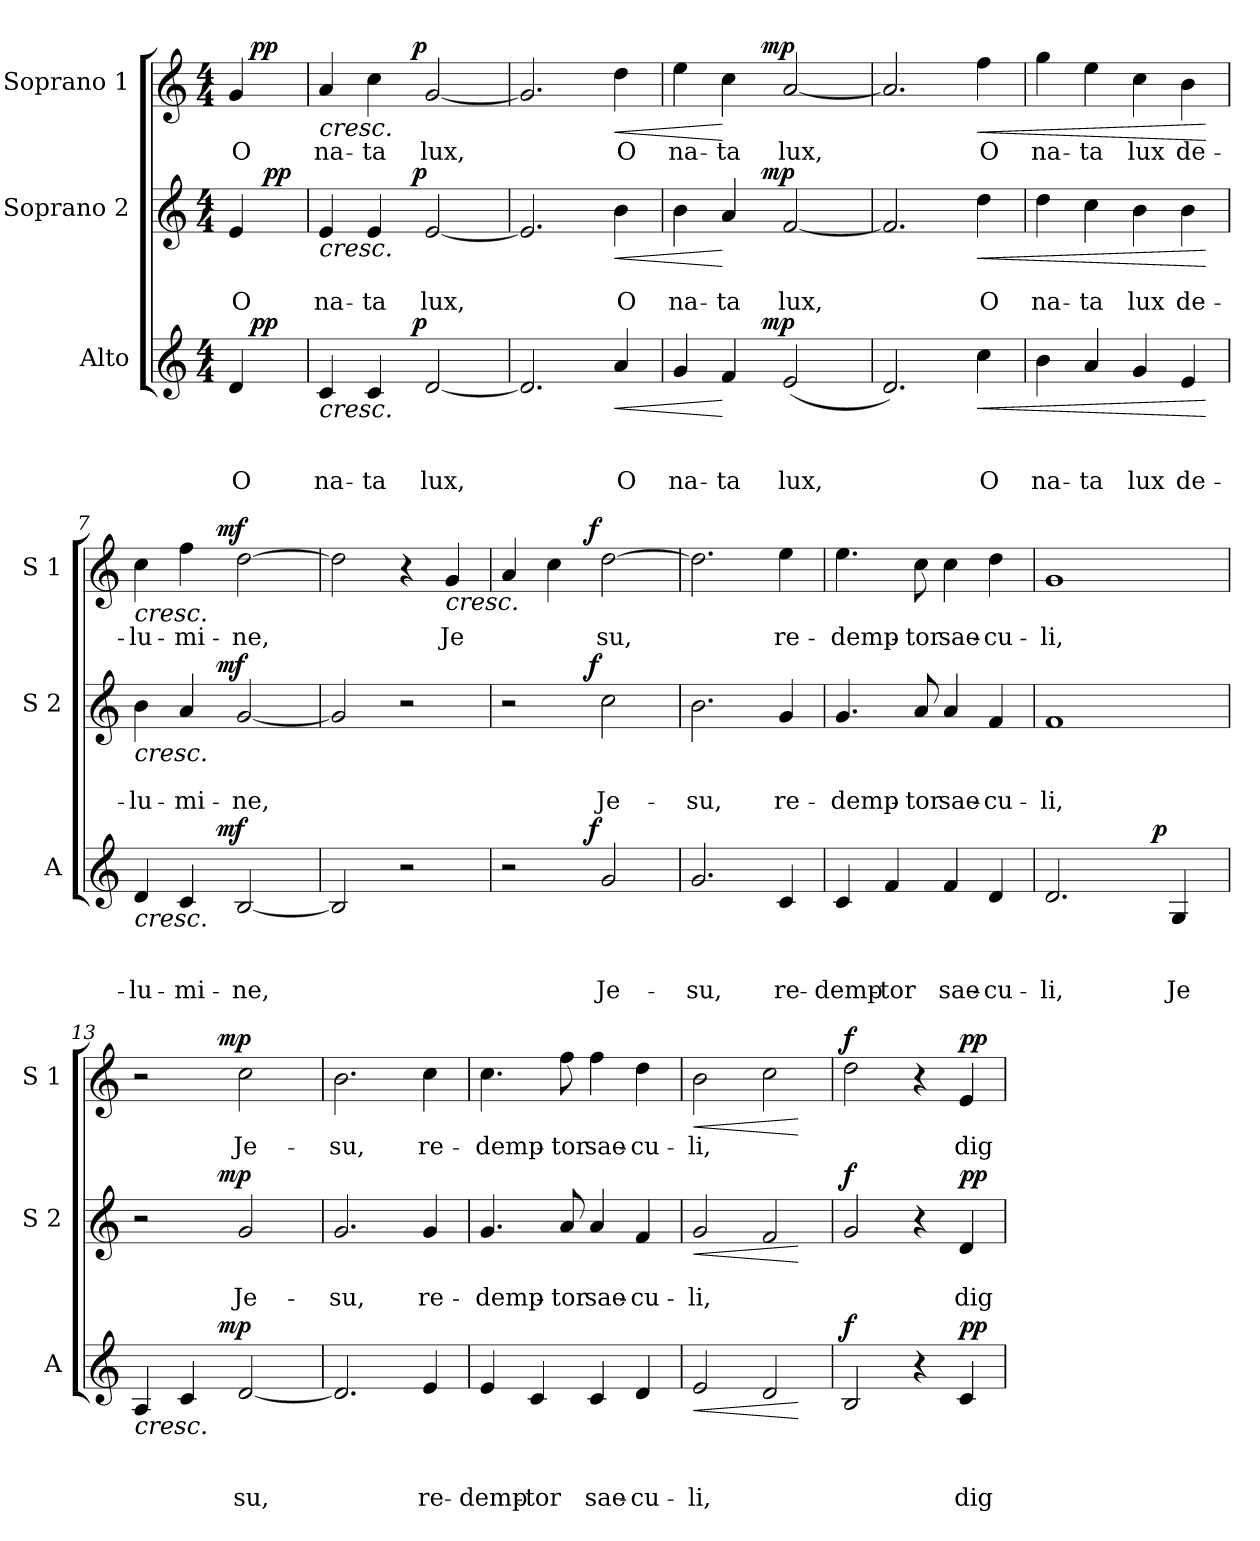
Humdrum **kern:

**kern	**text	**text	**text	**dynam	**kern	**text	**text	**dynam	**kern	**text	**dynam
*part3	*part3	*part3	*part3	*part3	*part2	*part2	*part2	*part2	*part1	*part1	*part1
*staff3	*staff3	*staff3	*staff3	*staff3	*staff2	*staff2	*staff2	*staff2	*staff1	*staff1	*staff1
*I"Alto	*	*	*	*	*I"Soprano 2	*	*	*	*I"Soprano 1	*	*
*I'A	*	*	*	*	*I'S 2	*	*	*	*I'S 1	*	*
*clefG2	*	*	*	*	*clefG2	*	*	*	*clefG2	*	*
*k[]	*	*	*	*	*k[]	*	*	*	*k[]	*	*
*C:	*	*	*	*	*C:	*	*	*	*C:	*	*
*M4/4	*	*	*	*	*M4/4	*	*	*	*M4/4	*	*
=1	=1	=1	=1	=1	=1	=1	=1	=1	=1	=1	=1
!	!	!	!LO:LY:b	!	!	!	!LO:LY:b	!	!	!LO:LY:b	!
*^	*	*	*	*	*^	*	*	*	*^	*	*
4d/	16ryy	.	.	O	.	4e/	16.ryy	.	O	.	4g/	16ryy	O	.
!	!	!	!	!	!LO:DY:a	!	!	!	!	!	!	!	!	!LO:DY:a
.	8.ryy	.	.	.	pp	.	.	.	.	.	.	8.ryy	.	pp
!	!	!	!	!	!	!	!	!	!	!LO:DY:a	!	!	!	!
.	.	.	.	.	.	.	8ryy	.	.	pp	.	.	.	.
.	.	.	.	.	.	.	32ryy	.	.	.	.	.	.	.
=2	=2	=2	=2	=2	=2	=2	=2	=2	=2	=2	=2	=2	=2	=2
!	!	!	!	!LO:LY:b	!LO:HP:b	!	!	!	!LO:LY:b	!LO:HP:b	!	!	!LO:LY:b	!LO:HP:b
4c/	4...ryy	.	.	na-	<	4e/	4...ryy	.	na-	<	4a/	4...ryy	na-	<
!	!	!	!	!LO:LY:b	!	!	!	!	!LO:LY:b	!	!	!	!LO:LY:b	!
4c/	.	.	.	-ta	.	4e/	.	.	-ta	.	4cc\	.	-ta	.
!	!	!	!	!	!LO:DY:a	!	!	!	!	!LO:DY:a	!	!	!	!LO:DY:a
.	2ryy	.	.	.	p	.	2ryy	.	.	p	.	2ryy	.	p
!	!	!	!	!LO:LY:b	!	!	!	!	!LO:LY:b	!	!	!	!LO:LY:b	!
[<2d/	.	.	.	lux,	[	[<2e/	.	.	lux,	[	[<2g/	.	lux,	[
.	32ryy	.	.	.	.	.	32ryy	.	.	.	.	32ryy	.	.
*v	*v	*	*	*	*	*	*	*	*	*	*v	*v	*	*
*	*	*	*	*	*v	*v	*	*	*	*	*	*
=3	=3	=3	=3	=3	=3	=3	=3	=3	=3	=3	=3
2.d/]	.	.	.	.	2.e/]	.	.	.	2.g/]	.	.
!	!	!	!LO:LY:b	!LO:HP:b	!	!	!LO:LY:b	!LO:HP:b	!	!LO:LY:b	!LO:HP:b
4a/	.	.	O	<	4b\	.	O	<	4dd\	O	<
=4	=4	=4	=4	=4	=4	=4	=4	=4	=4	=4	=4
!	!	!	!LO:LY:b	!	!	!	!LO:LY:b	!	!	!LO:LY:b	!
*^	*	*	*	*	*^	*	*	*	*^	*	*
4g/	4..ryy	.	.	na-	.	4b\	4..ryy	.	na-	.	4ee\	4..ryy	na-	.
!	!	!	!	!LO:LY:b	!	!	!	!	!LO:LY:b	!	!	!	!LO:LY:b	!
4f/	.	.	.	-ta	[	4a/	.	.	-ta	[	4cc\	.	-ta	[
!	!	!	!	!	!LO:DY:a	!	!	!	!	!LO:DY:a	!	!	!	!LO:DY:a
.	2ryy	.	.	.	mp	.	2ryy	.	.	mp	.	2ryy	.	mp
!	!	!	!	!LO:LY:b	!	!	!	!	!LO:LY:b	!	!	!	!LO:LY:b	!
(<2e/	.	.	.	lux,	.	[<2f/	.	.	lux,	.	[<2a/	.	lux,	.
.	16ryy	.	.	.	.	.	16ryy	.	.	.	.	16ryy	.	.
*v	*v	*	*	*	*	*	*	*	*	*	*v	*v	*	*
*	*	*	*	*	*v	*v	*	*	*	*	*	*
=5	=5	=5	=5	=5	=5	=5	=5	=5	=5	=5	=5
2.d/)	.	.	.	.	2.f/]	.	.	.	2.a/]	.	.
!	!	!	!LO:LY:b	!LO:HP:b	!	!	!LO:LY:b	!LO:HP:b	!	!LO:LY:b	!LO:HP:b
4cc\	.	.	O	<	4dd\	.	O	<	4ff\	O	<
=6	=6	=6	=6	=6	=6	=6	=6	=6	=6	=6	=6
!	!	!	!LO:LY:b	!	!	!	!LO:LY:b	!	!	!LO:LY:b	!
4b\	.	.	na-	.	4dd\	.	na-	.	4gg\	na-	.
!	!	!	!LO:LY:b	!	!	!	!LO:LY:b	!	!	!LO:LY:b	!
4a/	.	.	-ta	.	4cc\	.	-ta	.	4ee\	-ta	.
!	!	!	!LO:LY:b	!	!	!	!LO:LY:b	!	!	!LO:LY:b	!
4g/	.	.	lux	.	4b\	.	lux	.	4cc\	lux	.
!	!	!	!LO:LY:b	!	!	!	!LO:LY:b	!	!	!LO:LY:b	!
4e/	.	.	de-	.	4b\	.	de-	.	4b\	de-	.
.	.	.	.	[	.	.	.	[	.	.	[
!!LO:LB:g=z
=7	=7	=7	=7	=7	=7	=7	=7	=7	=7	=7	=7
!	!	!	!LO:LY:b	!LO:HP:b	!	!	!LO:LY:b	!LO:HP:b	!	!LO:LY:b	!LO:HP:b
*^	*	*	*	*	*^	*	*	*	*^	*	*
4d/	4..ryy	.	.	-lu-	<	4b\	4..ryy	.	-lu-	<	4cc\	4..ryy	-lu-	<
!	!	!	!	!LO:LY:b	!	!	!	!	!LO:LY:b	!	!	!	!LO:LY:b	!
4c/	.	.	.	-mi-	.	4a/	.	.	-mi-	.	4ff\	.	-mi-	.
!	!	!	!	!	!LO:DY:a	!	!	!	!	!LO:DY:a	!	!	!	!LO:DY:a
.	2ryy	.	.	.	mf	.	2ryy	.	.	mf	.	2ryy	.	mf
!	!	!	!	!LO:LY:b	!	!	!	!	!LO:LY:b	!	!	!	!LO:LY:b	!
[<2B/	.	.	.	-ne,	[	[<2g/	.	.	-ne,	[	[>2dd\	.	-ne,	[
.	16ryy	.	.	.	.	.	16ryy	.	.	.	.	16ryy	.	.
*v	*v	*	*	*	*	*	*	*	*	*	*v	*v	*	*
*	*	*	*	*	*v	*v	*	*	*	*	*	*
=8	=8	=8	=8	=8	=8	=8	=8	=8	=8	=8	=8
2B/]	.	.	.	.	2g/]	.	.	.	2dd\]	.	.
2r	.	.	.	.	2r	.	.	.	4r	.	.
!	!	!	!	!	!	!	!	!	!	!LO:LY:b	!LO:HP:b
.	.	.	.	.	.	.	.	.	4g/	Je	<
=9	=9	=9	=9	=9	=9	=9	=9	=9	=9	=9	=9
*^	*	*	*	*	*^	*	*	*	*^	*	*
2r	4...ryy	.	.	.	.	2r	4...ryy	.	.	.	4a/	4...ryy	.	.
.	.	.	.	.	.	.	.	.	.	.	4cc\	.	.	.
!	!	!	!	!	!LO:DY:a	!	!	!	!	!LO:DY:a	!	!	!	!LO:DY:a
.	2ryy	.	.	.	f	.	2ryy	.	.	f	.	2ryy	.	f
!	!	!	!	!LO:LY:b	!	!	!	!	!LO:LY:b	!	!	!	!LO:LY:b	!
2g/	.	.	.	Je-	.	2cc\	.	.	Je-	.	[>2dd\	.	su,	[
.	32ryy	.	.	.	.	.	32ryy	.	.	.	.	32ryy	.	.
=10	=10	=10	=10	=10	=10	=10	=10	=10	=10	=10	=10	=10	=10	=10
!	!	!	!	!LO:LY:b	!	!	!	!	!LO:LY:b	!	!	!	!	!
*v	*v	*	*	*	*	*	*	*	*	*	*v	*v	*	*
*	*	*	*	*	*v	*v	*	*	*	*	*	*
2.g/	.	.	-su,	.	2.b\	.	-su,	.	2.dd\]	.	.
!	!	!	!LO:LY:b	!	!	!	!LO:LY:b	!	!	!LO:LY:b	!
4c/	.	.	re-	.	4g/	.	re-	.	4ee\	re-	.
=11	=11	=11	=11	=11	=11	=11	=11	=11	=11	=11	=11
!	!	!	!LO:LY:b	!	!	!	!LO:LY:b	!	!	!LO:LY:b	!
4c/	.	.	-demp-	.	4.g/	.	-demp-	.	4.ee\	-demp-	.
!	!	!	!LO:LY:b	!	!	!	!	!	!	!	!
4f/	.	.	-tor	.	.	.	.	.	.	.	.
!	!	!	!	!	!	!	!LO:LY:b	!	!	!LO:LY:b	!
.	.	.	.	.	8a/	.	-tor	.	8cc\	-tor	.
!	!	!	!LO:LY:b	!	!	!	!LO:LY:b	!	!	!LO:LY:b	!
4f/	.	.	sae-	.	4a/	.	sae-	.	4cc\	sae-	.
!	!	!	!LO:LY:b	!	!	!	!LO:LY:b	!	!	!LO:LY:b	!
4d/	.	.	-cu-	.	4f/	.	-cu-	.	4dd\	-cu-	.
=12	=12	=12	=12	=12	=12	=12	=12	=12	=12	=12	=12
!	!	!	!LO:LY:b	!	!	!	!LO:LY:b	!	!	!LO:LY:b	!
*^	*	*	*	*	*	*	*	*	*	*	*
2.d/	2ryy	.	.	-li,	.	1f	.	-li,	.	1g	-li,	.
.	8.ryy	.	.	.	.	.	.	.	.	.	.	.
!	!	!	!	!	!LO:DY:a	!	!	!	!	!	!	!
.	4ryy	.	.	.	p	.	.	.	.	.	.	.
!	!	!	!	!LO:LY:b	!	!	!	!	!	!	!	!
4G/	.	.	.	Je	.	.	.	.	.	.	.	.
.	16ryy	.	.	.	.	.	.	.	.	.	.	.
!!LO:LB:g=z
=13	=13	=13	=13	=13	=13	=13	=13	=13	=13	=13	=13	=13
!	!	!	!	!	!LO:HP:b	!	!	!	!	!	!	!
*	*	*	*	*	*	*^	*	*	*	*^	*	*
4A/	4..ryy	.	.	.	<	2r	4..ryy	.	.	.	2r	4..ryy	.	.
4c/	.	.	.	.	.	.	.	.	.	.	.	.	.	.
!	!	!	!	!	!LO:DY:a	!	!	!	!	!LO:DY:a	!	!	!	!LO:DY:a
.	2ryy	.	.	.	mp	.	2ryy	.	.	mp	.	2ryy	.	mp
!	!	!	!	!LO:LY:b	!	!	!	!	!LO:LY:b	!	!	!	!LO:LY:b	!
[<2d/	.	.	.	su,	[	2g/	.	.	Je-	.	2cc\	.	Je-	.
.	16ryy	.	.	.	.	.	16ryy	.	.	.	.	16ryy	.	.
=14	=14	=14	=14	=14	=14	=14	=14	=14	=14	=14	=14	=14	=14	=14
!	!	!	!	!	!	!	!	!	!LO:LY:b	!	!	!	!LO:LY:b	!
*v	*v	*	*	*	*	*	*	*	*	*	*v	*v	*	*
*	*	*	*	*	*v	*v	*	*	*	*	*	*
2.d/]	.	.	.	.	2.g/	.	-su,	.	2.b\	-su,	.
!	!	!	!LO:LY:b	!	!	!	!LO:LY:b	!	!	!LO:LY:b	!
4e/	.	.	re-	.	4g/	.	re-	.	4cc\	re-	.
=15	=15	=15	=15	=15	=15	=15	=15	=15	=15	=15	=15
!	!	!	!LO:LY:b	!	!	!	!LO:LY:b	!	!	!LO:LY:b	!
4e/	.	.	-demp-	.	4.g/	.	-demp-	.	4.cc\	-demp-	.
!	!	!	!LO:LY:b:rj	!	!	!	!	!	!	!	!
4c/	.	.	-tor	.	.	.	.	.	.	.	.
!	!	!	!	!	!	!	!LO:LY:b	!	!	!LO:LY:b	!
.	.	.	.	.	8a/	.	-tor	.	8ff\	-tor	.
!	!	!	!LO:LY:b	!	!	!	!LO:LY:b	!	!	!LO:LY:b	!
4c/	.	.	sae-	.	4a/	.	sae-	.	4ff\	sae-	.
!	!	!	!LO:LY:b	!	!	!	!LO:LY:b	!	!	!LO:LY:b	!
4d/	.	.	-cu-	.	4f/	.	-cu-	.	4dd\	-cu-	.
=16	=16	=16	=16	=16	=16	=16	=16	=16	=16	=16	=16
!	!	!	!LO:LY:b	!LO:HP:b	!	!	!LO:LY:b	!LO:HP:b	!	!LO:LY:b	!LO:HP:b
2e/	.	.	-li,	<	2g/	.	-li,	<	2b\	-li,	<
2d/	.	.	.	.	2f/	.	.	.	2cc\	.	.
.	.	.	.	[	.	.	.	[	.	.	[
=17	=17	=17	=17	=17	=17	=17	=17	=17	=17	=17	=17
!	!	!	!	!LO:DY:a	!	!	!	!LO:DY:a	!	!	!LO:DY:a
2B/	.	.	.	f	2g/	.	.	f	2dd\	.	f
4r	.	.	.	.	4r	.	.	.	4r	.	.
!	!	!	!LO:LY:b	!LO:DY:a	!	!	!LO:LY:b	!LO:DY:a	!	!LO:LY:b	!LO:DY:a
4c/	.	.	dig-	pp	4d/	.	dig-	pp	4e/	dig-	pp
=	=	=	=	=	=	=	=	=	=	=	=
*-	*-	*-	*-	*-	*-	*-	*-	*-	*-	*-	*-
